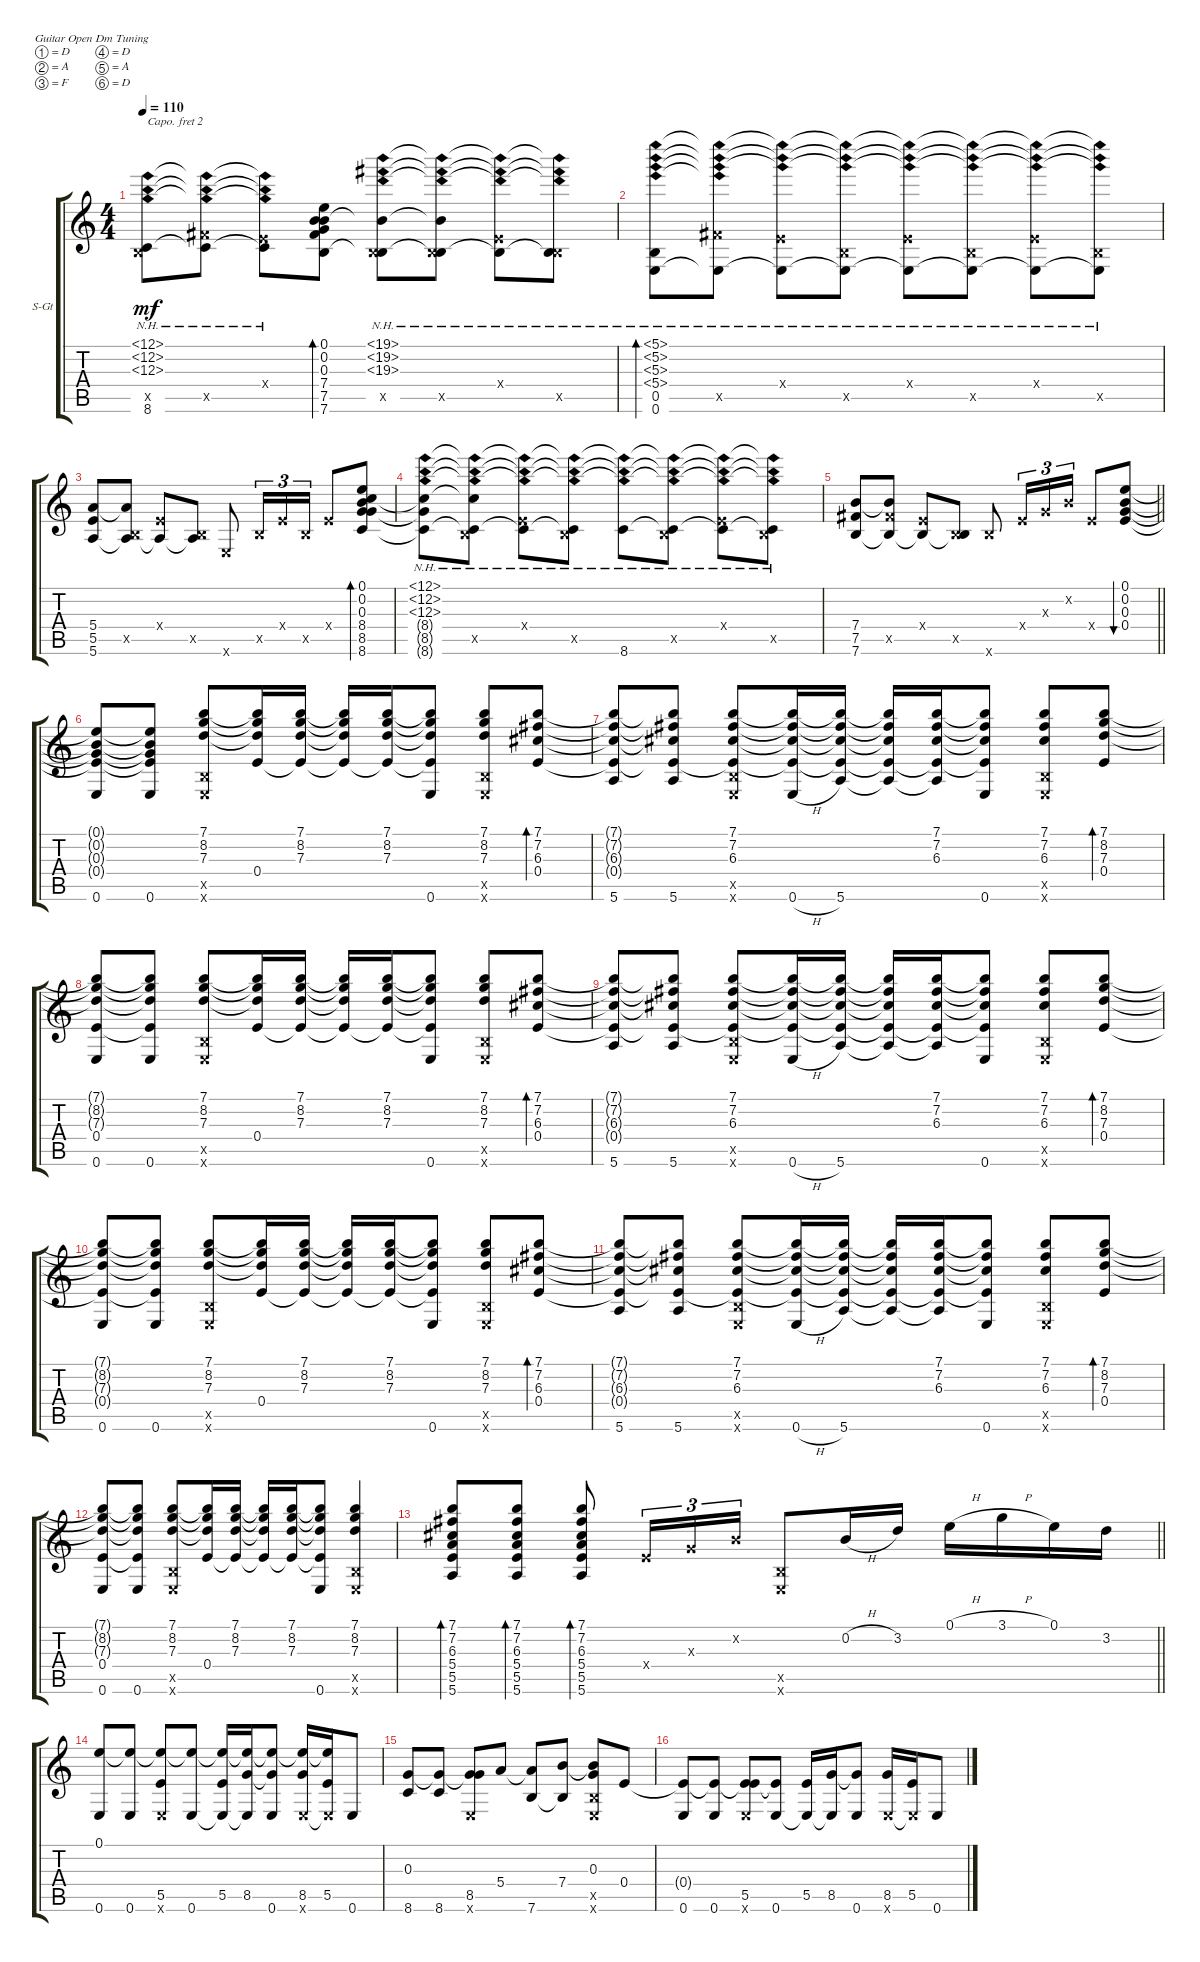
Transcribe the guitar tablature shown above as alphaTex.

\defaultSystemsLayout 4
\bracketExtendMode groupsimilarinstruments
\firstSystemTrackNameOrientation horizontal
\otherSystemsTrackNameOrientation horizontal
\track ("Steel Guitar" "S-Gt") {instrument acousticguitarsteel}
\staff {score tabs}
\capo 2
\tuning (D4 A3 F3 D3 A2 D2)
\ts (4 4)
\tempo 110
\clef g2
\ks c
(0.5{x} 12.1{nh t} 12.2{nh t} 12.3{nh t} 8.6{t}).8{dy mf} (7.5{x} 12.1{nh t} 12.2{nh t} 12.3{nh t} 8.6{t}).8 (0.4{x} 12.1{nh t} 12.2{nh t} 12.3{nh t} 8.6{t}).8 (7.4 7.6 7.5 0.1 0.2 0.3).8{bd 198} (19.1{nh} 19.2{nh} 19.3{nh} 7.6{t} 0.5{x} 7.4{t}).8 (19.1{nh t} 19.2{nh t} 19.3{nh t} 7.6{t} 0.5{x} 7.4{t}).8 (19.1{nh t} 19.2{nh t} 19.3{nh t} 7.6{t} 0.4{x}).8 (0.5{x} 7.6{t} 19.1{nh t} 19.2{nh t} 19.3{nh t}).8 |
(0.6 0.5 5.4{nh} 5.3{nh} 5.1{nh} 5.2{nh}).8{bd 206} (7.5{x} 5.1{nh t} 5.2{nh t} 5.3{nh t} 5.4{nh t} 0.6{t}).8 (0.4{x} 5.1{nh t} 5.2{nh t} 5.3{nh t} 0.6{t}).8 (0.5{x} 5.1{nh t} 5.2{nh t} 5.3{nh t} 0.6{t}).8 (5.1{nh t} 5.2{nh t} 0.6{t} 0.4{x} 5.3{nh t}).8 (0.5{x} 5.1{nh t} 5.2{nh t} 0.6{t} 5.3{nh t}).8 (0.4{x} 5.1{nh t} 5.2{nh t} 0.6{t} 5.3{nh t}).8 (0.5{x} 5.1{nh t} 5.2{nh t} 5.3{nh t} 0.6{t}).8 |
(5.6 5.5 5.4).8 (0.5{x} 5.6{t} 5.4{t}).8 (0.4{x} 5.6{t}).8 (0.5{x} 5.6{t}).8 0.6{x}.8 0.5{x}.16{tu (3 2)} 0.4{x}.16{tu (3 2)} 0.5{x}.16{tu (3 2)} 0.4{x}.8 (8.6 0.2 0.3 8.5 8.4 0.1).8{bd 209} |
(12.1{nh} 12.2{nh} 12.3{nh} 8.4{t} 8.5{t} 8.6{t}).8 (0.5{x} 12.1{nh t} 12.2{nh t} 12.3{nh t} 8.4{t} 8.6{t}).8 (0.4{x} 12.1{nh t} 12.2{nh t} 12.3{nh t} 8.6{t}).8 (0.5{x} 12.1{nh t} 12.2{nh t} 12.3{nh t} 8.6{t}).8 (12.1{nh t} 12.2{nh t} 12.3{nh t} 8.6).8 (0.5{x} 12.1{nh t} 12.2{nh t} 12.3{nh t} 8.6{t}).8 (0.4{x} 12.1{nh t} 12.2{nh t} 12.3{nh t} 8.6{t}).8 (0.5{x} 12.1{nh t} 12.2{nh t} 12.3{nh t} 8.6{t}).8 |
\barLineRight lightlight
(7.6 7.5 7.4).8 (7.5{x} 7.4{t} 7.6{t}).8 (0.4{x} 7.6{t}).8 (0.5{x} 7.6{t}).8 7.6{x}.8 0.4{x}.16{tu (3 2)} 0.3{x}.16{tu (3 2)} 0.2{x}.16{tu (3 2)} 0.4{x}.8 (0.1 0.2 0.3 0.4).8{bu 174} |
(0.6 0.1{t} 0.2{t} 0.3{t} 0.4{t}).8 (0.6 0.1{t} 0.2{t} 0.3{t} 0.4{t}).8 (7.3 8.2 7.1 0.6{x} 0.5{x}).8 (0.4 7.3{t} 8.2{t} 7.1{t}).16 (7.3 8.2 7.1 0.4{t}).16 (7.1{t} 8.2{t} 7.3{t} 0.4{t}).16 (7.1 8.2 7.3 0.4{t}).16 (0.6 0.4{t} 8.2{t} 7.1{t} 7.3{t}).8 (0.6{x} 0.5{x} 7.3 8.2 7.1).8 (0.4 6.3 7.2 7.1).8{bd 240} |
(5.6 7.1{t} 7.2{t} 6.3{t} 0.4{t}).8 (5.6 7.1{t} 7.2{t} 6.3{t} 0.4{t}).8 (6.3 7.2 7.1 0.6{x} 0.5{x} 0.4{t}).8 (0.4{t} 6.3{t} 7.2{t} 7.1{t} 0.6{h}).16 (6.3{t} 7.2{t} 7.1{t} 0.4{t} 5.6).16 (7.1{t} 7.2{t} 6.3{t} 0.4{t} 5.6{t}).16 (7.1 7.2 6.3 0.4{t} 5.6{t}).16 (0.6 0.4{t} 7.2{t} 7.1{t} 6.3{t}).8 (0.6{x} 0.5{x} 6.3 7.2 7.1).8 (0.4 7.3 8.2 7.1).8{bd 240} |
(0.6 7.1{t} 8.2{t} 7.3{t} 0.4).8 (0.6 7.1{t} 8.2{t} 7.3{t} 0.4{t}).8 (7.3 8.2 7.1 0.6{x} 0.5{x}).8 (0.4 7.3{t} 8.2{t} 7.1{t}).16 (7.3 8.2 7.1 0.4{t}).16 (7.1{t} 8.2{t} 7.3{t} 0.4{t}).16 (7.1 8.2 7.3 0.4{t}).16 (0.6 0.4{t} 8.2{t} 7.1{t} 7.3{t}).8 (0.6{x} 0.5{x} 7.3 8.2 7.1).8 (0.4 6.3 7.2 7.1).8{bd 240} |
(5.6 7.1{t} 7.2{t} 6.3{t} 0.4{t}).8 (5.6 7.1{t} 7.2{t} 6.3{t} 0.4{t}).8 (6.3 7.2 7.1 0.6{x} 0.5{x} 0.4{t}).8 (6.3{t} 7.2{t} 7.1{t} 0.6{h} 0.4{t}).16 (5.6 0.4{t} 7.1{t} 7.2{t} 6.3{t}).16 (5.6{t} 0.4{t} 7.1{t} 7.2{t} 6.3{t}).16 (7.1 7.2 6.3 5.6{t} 0.4{t}).16 (0.6 0.4{t} 7.2{t} 7.1{t} 6.3{t}).8 (0.6{x} 0.5{x} 6.3 7.2 7.1).8 (0.4 7.3 8.2 7.1).8{bd 240} |
(0.6 7.1{t} 8.2{t} 7.3{t} 0.4{t}).8 (0.6 7.1{t} 8.2{t} 7.3{t} 0.4{t}).8 (7.3 8.2 7.1 0.6{x} 0.5{x}).8 (0.4 7.3{t} 8.2{t} 7.1{t}).16 (7.3 8.2 7.1 0.4{t}).16 (7.1{t} 8.2{t} 7.3{t} 0.4{t}).16 (7.1 8.2 7.3 0.4{t}).16 (0.6 0.4{t} 8.2{t} 7.1{t} 7.3{t}).8 (0.6{x} 0.5{x} 7.3 8.2 7.1).8 (0.4 6.3 7.2 7.1).8{bd 240} |
(5.6 7.1{t} 7.2{t} 6.3{t} 0.4{t}).8 (5.6 7.1{t} 7.2{t} 6.3{t} 0.4{t}).8 (6.3 7.2 7.1 0.6{x} 0.5{x} 0.4{t}).8 (0.4{t} 6.3{t} 7.2{t} 7.1{t} 0.6{h}).16 (6.3{t} 7.2{t} 7.1{t} 0.4{t} 5.6).16 (7.1{t} 7.2{t} 6.3{t} 0.4{t} 5.6{t}).16 (7.1 7.2 6.3 0.4{t} 5.6{t}).16 (0.6 0.4{t} 7.2{t} 7.1{t} 6.3{t}).8 (0.6{x} 0.5{x} 6.3 7.2 7.1).8 (0.4 7.3 8.2 7.1).8{bd 240} |
(0.6 7.1{t} 8.2{t} 7.3{t} 0.4).8 (0.6 7.1{t} 8.2{t} 7.3{t} 0.4{t}).8 (7.3 8.2 7.1 0.6{x} 0.5{x}).8 (0.4 7.3{t} 8.2{t} 7.1{t}).16 (7.3 8.2 7.1 0.4{t}).16 (7.1{t} 8.2{t} 7.3{t} 0.4{t}).16 (7.1 8.2 7.3 0.4{t}).16 (0.6 0.4{t} 8.2{t} 7.1{t} 7.3{t}).8 (0.6{x} 0.5{x} 7.3 8.2 7.1).4 |
\barLineRight lightlight
(5.6 7.1 7.2 6.3 5.4 5.5).8{bd 30} (5.6 7.1 7.2 6.3 5.4 5.5).8{bd 30} (6.3 7.2 7.1 5.6 5.5 5.4).8{bd 30} 0.4{x}.16{tu (3 2)} 0.3{x}.16{tu (3 2)} 0.2{x}.16{tu (3 2)} (0.6{x} 0.5{x}).8 0.2{h}.16 3.2.16 0.1{h}.16 3.1{h}.16 0.1.16 3.2.16 |
(0.1 0.6).8 (0.6 0.1{t}).8 (5.5 0.6{x} 0.1{t}).8 (0.6 0.1{t}).8 (5.5 0.1{t} 0.6{t}).16 (8.5 0.1{t} 0.6{t}).16 (0.6 0.1{t} 8.5{t}).8 (8.5 0.1{t} 0.6{x}).16 (5.5 0.1{t} 0.6{x t}).16 0.6.8 |
(8.6 0.3).8 (8.6 0.3{t}).8 (8.5 0.6{x} 0.3{t}).8 5.4.8 (7.6 5.4{t}).8 (7.4 7.6{t}).8 (0.3 0.6{x} 0.5{x} 7.4{t}).8 0.4.8 |
(0.6 0.4{t}).8 (0.6 0.4{t}).8 (5.5 0.6{x} 0.4{t}).8 (0.6 0.4{t}).8 (5.5 0.6{t}).16 (8.5 0.6{t}).16 (0.6 8.5{t}).8 (8.5 0.6{x}).16 (5.5 0.6{x t}).16 0.6.8
